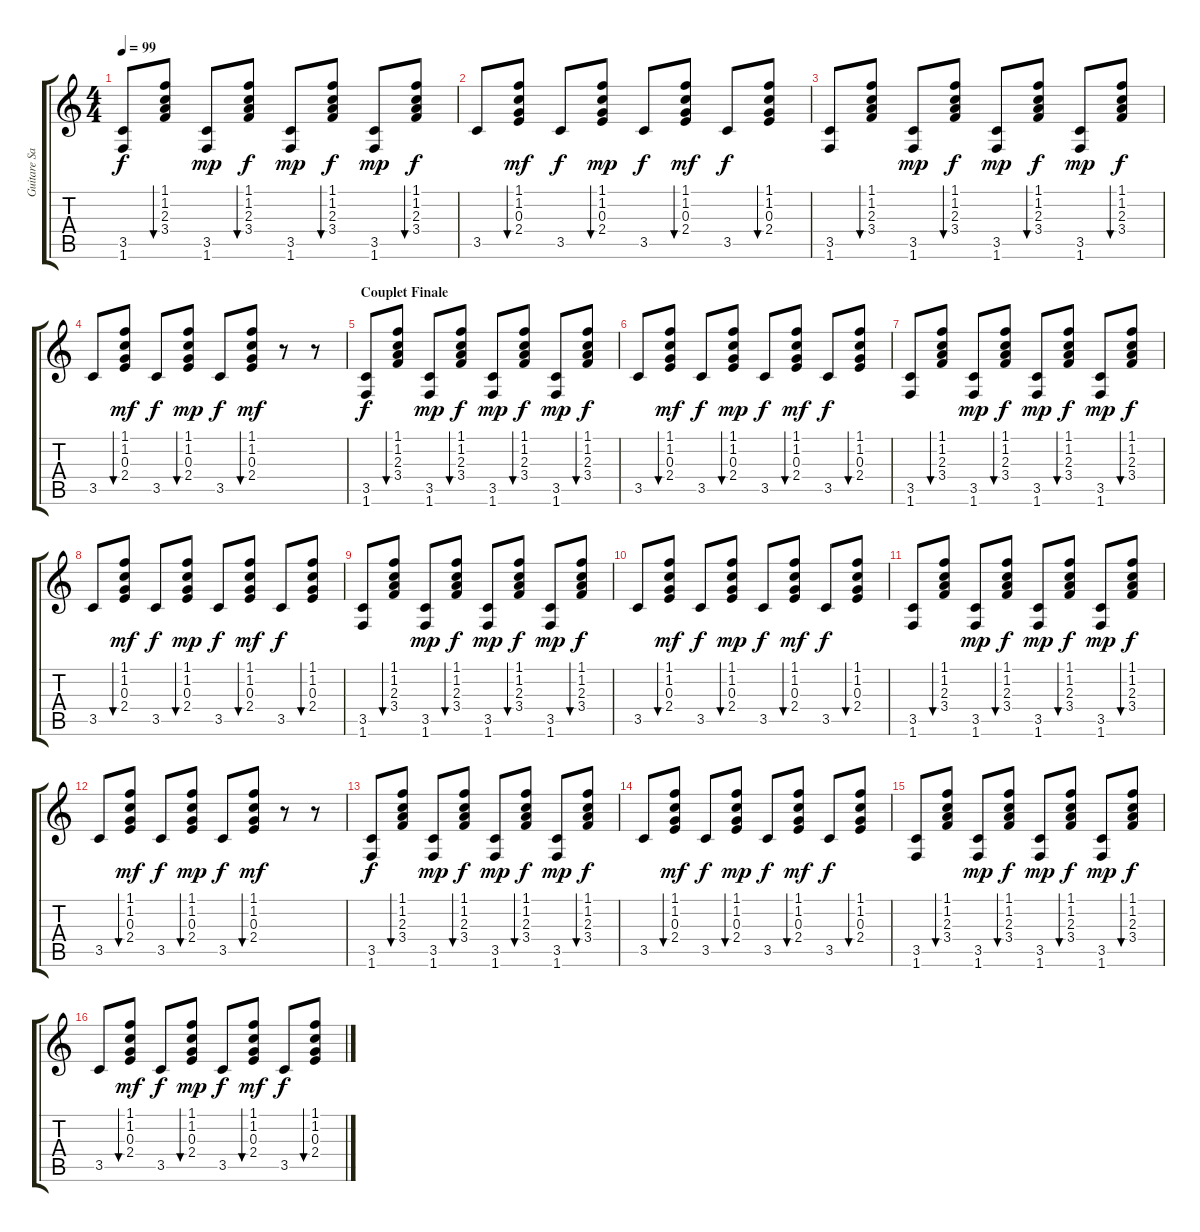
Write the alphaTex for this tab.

\track ("Guitare Saturé" "Guitare Sa") {instrument overdrivenguitar}
\staff {score tabs}
\tuning (E4 B3 G3 D3 A2 E2) {hide}
\ts (4 4)
\tempo 99
\clef g2
\ks c
(3.5 1.6).8{dy f} (1.1 1.2 2.3 3.4).8{bu 30} (3.5 1.6).8{dy mp} (1.1 1.2 2.3 3.4).8{bu 30 dy f} (3.5 1.6).8{dy mp} (1.1 1.2 2.3 3.4).8{bu 30 dy f} (3.5 1.6).8{dy mp} (1.1 1.2 2.3 3.4).8{bu 30 dy f} |
3.5.8 (1.1 1.2 0.3 2.4).8{bu 30 dy mf} 3.5.8{dy f} (1.1 1.2 0.3 2.4).8{bu 30 dy mp} 3.5.8{dy f} (1.1 1.2 0.3 2.4).8{bu 30 dy mf} 3.5.8{dy f} (1.1 1.2 0.3 2.4).8{bu 30} |
(3.5 1.6).8 (1.1 1.2 2.3 3.4).8{bu 30} (3.5 1.6).8{dy mp} (1.1 1.2 2.3 3.4).8{bu 30 dy f} (3.5 1.6).8{dy mp} (1.1 1.2 2.3 3.4).8{bu 30 dy f} (3.5 1.6).8{dy mp} (1.1 1.2 2.3 3.4).8{bu 30 dy f} |
3.5.8 (1.1 1.2 0.3 2.4).8{bu 30 dy mf} 3.5.8{dy f} (1.1 1.2 0.3 2.4).8{bu 30 dy mp} 3.5.8{dy f} (1.1 1.2 0.3 2.4).8{bu 30 dy mf} r.8 r.8 |
\section ("" "Couplet Finale")
(3.5 1.6).8{dy f} (1.1 1.2 2.3 3.4).8{bu 30} (3.5 1.6).8{dy mp} (1.1 1.2 2.3 3.4).8{bu 30 dy f} (3.5 1.6).8{dy mp} (1.1 1.2 2.3 3.4).8{bu 30 dy f} (3.5 1.6).8{dy mp} (1.1 1.2 2.3 3.4).8{bu 30 dy f} |
3.5.8 (1.1 1.2 0.3 2.4).8{bu 30 dy mf} 3.5.8{dy f} (1.1 1.2 0.3 2.4).8{bu 30 dy mp} 3.5.8{dy f} (1.1 1.2 0.3 2.4).8{bu 30 dy mf} 3.5.8{dy f} (1.1 1.2 0.3 2.4).8{bu 30} |
(3.5 1.6).8 (1.1 1.2 2.3 3.4).8{bu 30} (3.5 1.6).8{dy mp} (1.1 1.2 2.3 3.4).8{bu 30 dy f} (3.5 1.6).8{dy mp} (1.1 1.2 2.3 3.4).8{bu 30 dy f} (3.5 1.6).8{dy mp} (1.1 1.2 2.3 3.4).8{bu 30 dy f} |
3.5.8 (1.1 1.2 0.3 2.4).8{bu 30 dy mf} 3.5.8{dy f} (1.1 1.2 0.3 2.4).8{bu 30 dy mp} 3.5.8{dy f} (1.1 1.2 0.3 2.4).8{bu 30 dy mf} 3.5.8{dy f} (1.1 1.2 0.3 2.4).8{bu 30} |
(3.5 1.6).8 (1.1 1.2 2.3 3.4).8{bu 30} (3.5 1.6).8{dy mp} (1.1 1.2 2.3 3.4).8{bu 30 dy f} (3.5 1.6).8{dy mp} (1.1 1.2 2.3 3.4).8{bu 30 dy f} (3.5 1.6).8{dy mp} (1.1 1.2 2.3 3.4).8{bu 30 dy f} |
3.5.8 (1.1 1.2 0.3 2.4).8{bu 30 dy mf} 3.5.8{dy f} (1.1 1.2 0.3 2.4).8{bu 30 dy mp} 3.5.8{dy f} (1.1 1.2 0.3 2.4).8{bu 30 dy mf} 3.5.8{dy f} (1.1 1.2 0.3 2.4).8{bu 30} |
(3.5 1.6).8 (1.1 1.2 2.3 3.4).8{bu 30} (3.5 1.6).8{dy mp} (1.1 1.2 2.3 3.4).8{bu 30 dy f} (3.5 1.6).8{dy mp} (1.1 1.2 2.3 3.4).8{bu 30 dy f} (3.5 1.6).8{dy mp} (1.1 1.2 2.3 3.4).8{bu 30 dy f} |
3.5.8 (1.1 1.2 0.3 2.4).8{bu 30 dy mf} 3.5.8{dy f} (1.1 1.2 0.3 2.4).8{bu 30 dy mp} 3.5.8{dy f} (1.1 1.2 0.3 2.4).8{bu 30 dy mf} r.8 r.8 |
(3.5 1.6).8{dy f} (1.1 1.2 2.3 3.4).8{bu 30} (3.5 1.6).8{dy mp} (1.1 1.2 2.3 3.4).8{bu 30 dy f} (3.5 1.6).8{dy mp} (1.1 1.2 2.3 3.4).8{bu 30 dy f} (3.5 1.6).8{dy mp} (1.1 1.2 2.3 3.4).8{bu 30 dy f} |
3.5.8 (1.1 1.2 0.3 2.4).8{bu 30 dy mf} 3.5.8{dy f} (1.1 1.2 0.3 2.4).8{bu 30 dy mp} 3.5.8{dy f} (1.1 1.2 0.3 2.4).8{bu 30 dy mf} 3.5.8{dy f} (1.1 1.2 0.3 2.4).8{bu 30} |
(3.5 1.6).8 (1.1 1.2 2.3 3.4).8{bu 30} (3.5 1.6).8{dy mp} (1.1 1.2 2.3 3.4).8{bu 30 dy f} (3.5 1.6).8{dy mp} (1.1 1.2 2.3 3.4).8{bu 30 dy f} (3.5 1.6).8{dy mp} (1.1 1.2 2.3 3.4).8{bu 30 dy f} |
3.5.8 (1.1 1.2 0.3 2.4).8{bu 30 dy mf} 3.5.8{dy f} (1.1 1.2 0.3 2.4).8{bu 30 dy mp} 3.5.8{dy f} (1.1 1.2 0.3 2.4).8{bu 30 dy mf} 3.5.8{dy f} (1.1 1.2 0.3 2.4).8{bu 30}
